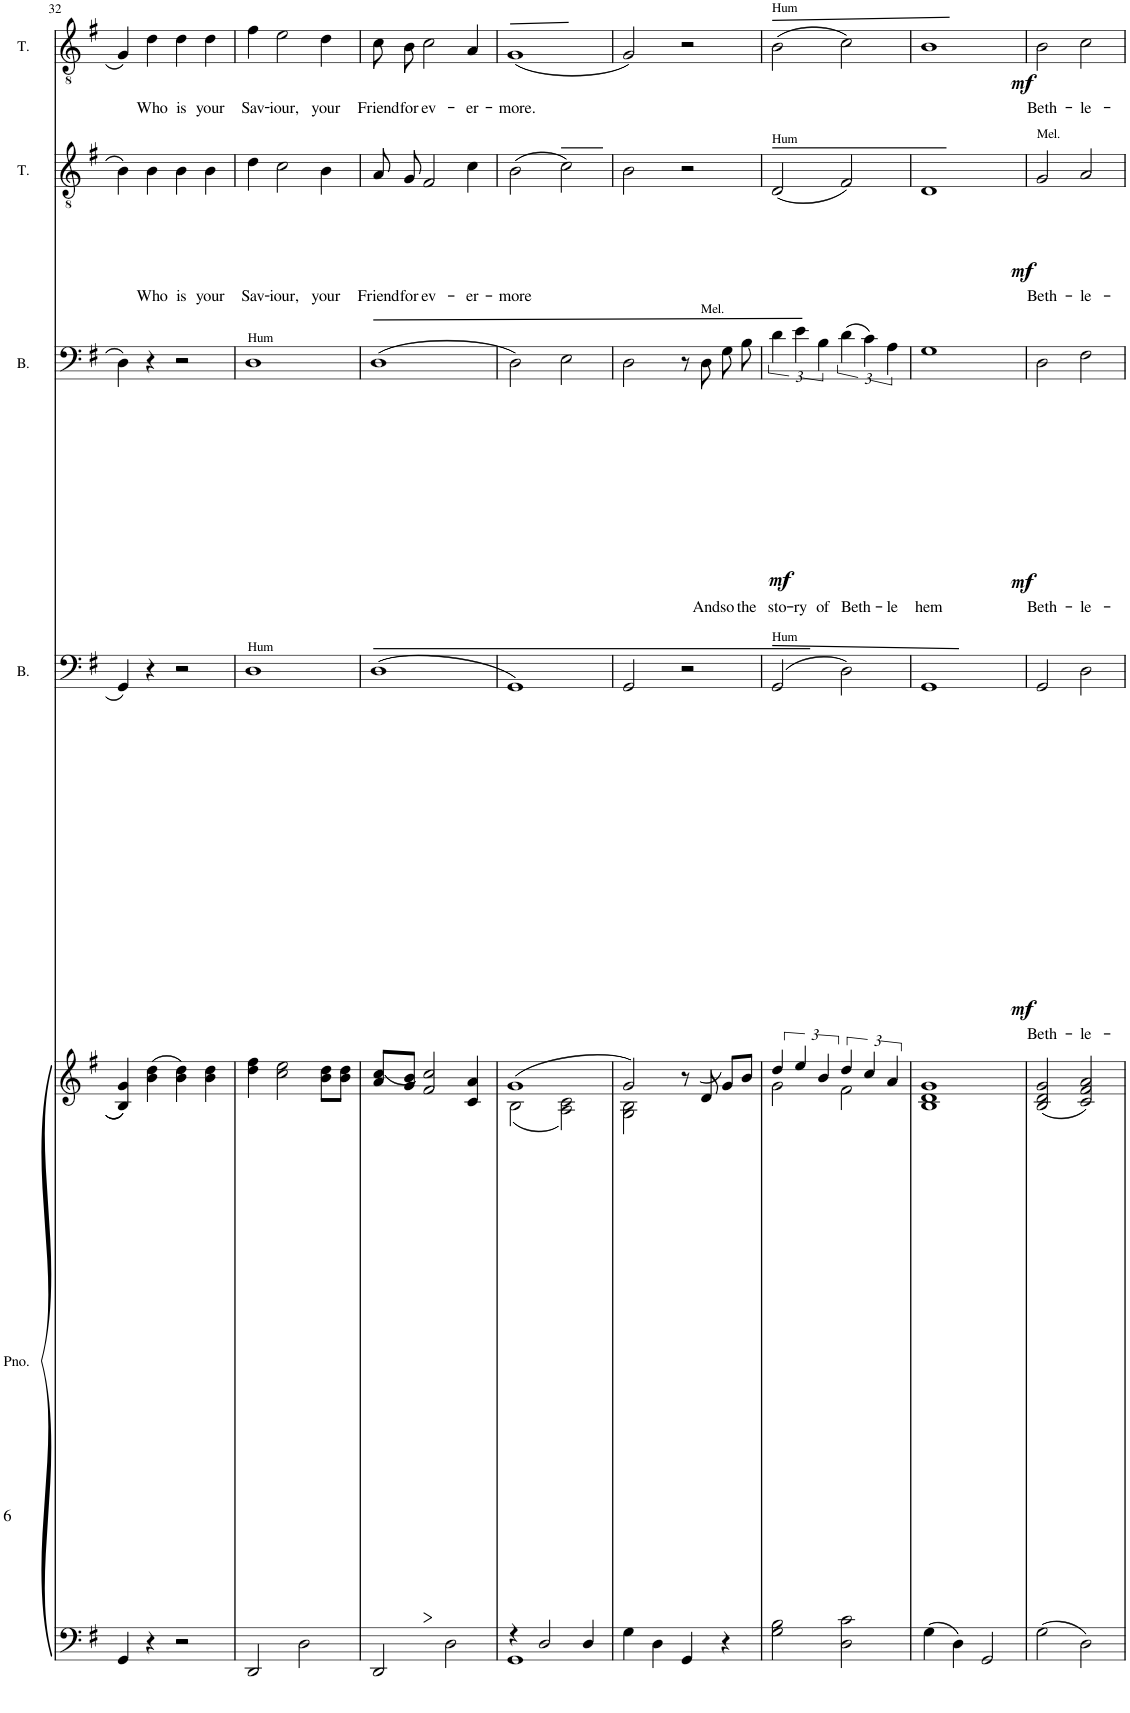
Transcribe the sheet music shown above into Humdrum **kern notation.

**kern	**kern	**dynam	**kern	**text	**dynam	**kern	**text	**dynam	**kern	**text	**dynam	**kern	**text	**dynam
*part5	*part5	*part5	*part4	*part4	*part4	*part3	*part3	*part3	*part2	*part2	*part2	*part1	*part1	*part1
*staff6	*staff5	*staff5/6	*staff4	*staff4	*staff4	*staff3	*staff3	*staff3	*staff2	*staff2	*staff2	*staff1	*staff1	*staff1
*I"Piano	*	*	*I"Bass	*	*	*I"Bass	*	*	*I"Tenor	*	*	*I"Tenor	*	*
*I'Pno.	*	*	*I'B.	*	*	*I'B.	*	*	*I'T.	*	*	*I'T.	*	*
!!LO:PB:g=z
*clefF4	*clefG2	*	*clefF4	*	*	*clefF4	*	*	*clefGv2	*	*	*clefGv2	*	*
*k[f#]	*k[f#]	*	*k[f#]	*	*	*k[f#]	*	*	*k[f#]	*	*	*k[f#]	*	*
*M4/4	*M4/4	*	*M4/4	*	*	*M4/4	*	*	*M4/4	*	*	*M4/4	*	*
*met(c)	*met(c)	*	*met(c)	*	*	*met(c)	*	*	*met(c)	*	*	*met(c)	*	*
=32	=32	=32	=32	=32	=32	=32	=32	=32	=32	=32	=32	=32	=32	=32
4GG/	4B/ 4g/	.	4GG/	.	.	4D\	.	.	4B\	.	.	4G/	.	.
!	!	!	!	!	!	!	!	!	!	!LO:LY:b	!	!	!LO:LY:b	!
4r	(4b\ 4dd\	.	4r	.	.	4r	.	.	4B\	Who	.	4d\	Who	.
!	!	!	!	!	!	!	!	!	!	!LO:LY:b	!	!	!LO:LY:b	!
2r	4b\ 4dd\)	.	2r	.	.	2r	.	.	4B\	is	.	4d\	is	.
!	!	!	!	!	!	!	!	!	!	!LO:LY:b	!	!	!LO:LY:b	!
.	4b\ 4dd\	.	.	.	.	.	.	.	4B\	your	.	4d\	your	.
=33	=33	=33	=33	=33	=33	=33	=33	=33	=33	=33	=33	=33	=33	=33
!	!	!	!	!	!	!LO:TX:a:t=Hum	!	!	!	!	!	!	!	!
!	!	!	!LO:TX:a:t=Hum	!	!	!	!	!	!	!	!	!	!	!
!	!	!	!	!	!	!	!	!	!	!LO:LY:b	!	!	!LO:LY:b	!
2DD/	4dd\ 4ff#\	.	1D	.	.	1D	.	.	4d\	Sav-	.	4f#\	Sav-	.
!	!	!	!	!	!	!	!	!	!	!LO:LY:b	!	!	!LO:LY:b	!
.	2cc\ 2ee\	.	.	.	.	.	.	.	2c\	-iour,	.	2e\	-iour,	.
2D\	.	.	.	.	.	.	.	.	.	.	.	.	.	.
!	!	!	!	!	!	!	!	!	!	!LO:LY:b	!	!	!LO:LY:b	!
.	8b\ 8dd\L	.	.	.	.	.	.	.	4B\	your	.	4d\	your	.
.	8b\ 8dd\J	.	.	.	.	.	.	.	.	.	.	.	.	.
=34	=34	=34	=34	=34	=34	=34	=34	=34	=34	=34	=34	=34	=34	=34
!	!	!	!	!	!	!	!	!	!	!LO:LY:b	!	!	!LO:LY:b	!
2DD/	(8a/ 8cc/L	.	(1D	.	.	(1D	.	.	8A/L	Friend	.	8c\L	Friend	.
!	!	!	!	!	!	!	!	!	!	!LO:LY:b	!	!	!LO:LY:b	!
.	8g/ 8b/J)	.	.	.	.	.	.	.	8G/J	for	.	8B\J	for	.
!	!	!LO:HP:b	!	!	!	!	!	!	!	!LO:LY:b	!	!	!LO:LY:b	!
.	2f#/ 2cc/	>	.	.	.	.	.	.	2F#/	ev-	.	2c\	ev-	.
2D\	.	.	.	.	.	.	.	.	.	.	.	.	.	.
!	!	!	!	!	!	!	!	!	!	!LO:LY:b	!	!	!LO:LY:b	!
.	4c/ 4a/	.	.	.	.	.	.	.	4c\	-er-	.	4A/	-er-	.
.	.	]	.	.	.	.	.	.	.	.	.	.	.	.
=35	=35	=35	=35	=35	=35	=35	=35	=35	=35	=35	=35	=35	=35	=35
*^	*^	*	*	*	*	*	*	*	*	*	*	*	*	*
!	!	!	!	!	!	!	!	!	!	!	!	!LO:LY:b	!	!	!LO:LY:b	!
4r	1GG	(1g	(2B\	.	1GG)	.	.	2D\)	.	.	(2B\	-more	.	(1G	-more.	.
2D/	.	.	.	.	.	.	.	.	.	.	.	.	.	.	.	.
.	.	.	2A\ 2c\)	.	.	.	.	2E\	.	.	2c\)	.	.	.	.	.
4D/	.	.	.	.	.	.	.	.	.	.	.	.	.	.	.	.
*v	*v	*	*	*	*	*	*	*	*	*	*	*	*	*	*	*
=36	=36	=36	=36	=36	=36	=36	=36	=36	=36	=36	=36	=36	=36	=36	=36
4G\	2g/)	2G\ 2B\	.	2GG/	.	.	2D\	.	.	2B\	.	.	2G/)	.	.
4D\	.	.	.	.	.	.	.	.	.	.	.	.	.	.	.
4GG/	8r	2ryy	.	2r	.	.	8r	.	.	2r	.	.	2r	.	.
!	!	!	!	!	!	!	!LO:TX:a:t=Mel.	!	!	!	!	!	!	!	!
!	!	!	!	!	!	!	!	!LO:LY:b	!LO:DY:b	!	!	!	!	!	!
.	(8d/	.	.	.	.	.	8D\	And	mf	.	.	.	.	.	.
!	!	!	!	!	!	!	!	!LO:LY:b	!	!	!	!	!	!	!
4r	8g/L)	.	.	.	.	.	8G\L	so	.	.	.	.	.	.	.
!	!	!	!	!	!	!	!	!LO:LY:b	!	!	!	!	!	!	!
.	8b/J	.	.	.	.	.	8B\J	the	.	.	.	.	.	.	.
=37	=37	=37	=37	=37	=37	=37	=37	=37	=37	=37	=37	=37	=37	=37	=37
!	!	!	!	!	!	!	!	!	!	!	!	!	!LO:TX:a:t=Hum	!	!
!	!	!	!	!	!	!	!	!	!	!LO:TX:a:t=Hum	!	!	!	!	!
!	!	!	!	!LO:TX:a:t=Hum	!	!	!	!	!	!	!	!	!	!	!
!	!	!	!	!	!	!	!	!LO:LY:b	!	!	!	!	!	!	!
2G\ 2B\	6dd/	2g\	.	(2GG/	.	.	6d\	sto-	.	(2D/	.	.	(2B\	.	.
!	!	!	!	!	!	!	!	!LO:LY:b	!	!	!	!	!	!	!
.	6ee/	.	.	.	.	.	6e\	-ry	.	.	.	.	.	.	.
!	!	!	!	!	!	!	!	!LO:LY:b	!	!	!	!	!	!	!
.	6b/	.	.	.	.	.	6B\	of	.	.	.	.	.	.	.
!	!	!	!	!	!	!	!	!LO:LY:b	!	!	!	!	!	!	!
2D\ 2c\	6dd/	2f#\	.	2D\)	.	.	(6d\	Beth-	.	2F#/)	.	.	2c\)	.	.
.	6cc/	.	.	.	.	.	6c\)	.	.	.	.	.	.	.	.
!	!	!	!	!	!	!	!	!LO:LY:b	!	!	!	!	!	!	!
.	6a/	.	.	.	.	.	6A\	-le	.	.	.	.	.	.	.
=38	=38	=38	=38	=38	=38	=38	=38	=38	=38	=38	=38	=38	=38	=38	=38
!	!	!	!	!	!	!	!	!LO:LY:b	!	!	!	!	!	!	!
4G\	1g	1B 1d	.	1GG	.	.	1G	hem	.	1D	.	.	1B	.	.
4D\	.	.	.	.	.	.	.	.	.	.	.	.	.	.	.
2GG/	.	.	.	.	.	.	.	.	.	.	.	.	.	.	.
*	*v	*v	*	*	*	*	*	*	*	*	*	*	*	*	*
=39	=39	=39	=39	=39	=39	=39	=39	=39	=39	=39	=39	=39	=39	=39
!	!	!	!	!	!	!	!	!	!LO:TX:a:t=Mel.	!	!	!	!	!
!	!	!LO:DY:b=2	!	!LO:LY:b	!LO:DY:b	!	!LO:LY:b	!LO:DY:b	!	!LO:LY:b	!LO:DY:b	!	!LO:LY:b	!LO:DY:b
2G\	(2B/ 2d/ 2g/	mf	2GG/	Beth-	mf	2D\	Beth-	mf	2G/	Beth-	mf	2B\	Beth-	mf
!	!	!	!	!LO:LY:b	!	!	!LO:LY:b	!	!	!LO:LY:b	!	!	!LO:LY:b	!
2D\	2c/ 2f#/ 2a/)	.	2D\	-le-	.	2F#\	-le-	.	2A/	-le-	.	2c\	-le-	.
=	=	=	=	=	=	=	=	=	=	=	=	=	=	=
*-	*-	*-	*-	*-	*-	*-	*-	*-	*-	*-	*-	*-	*-	*-
